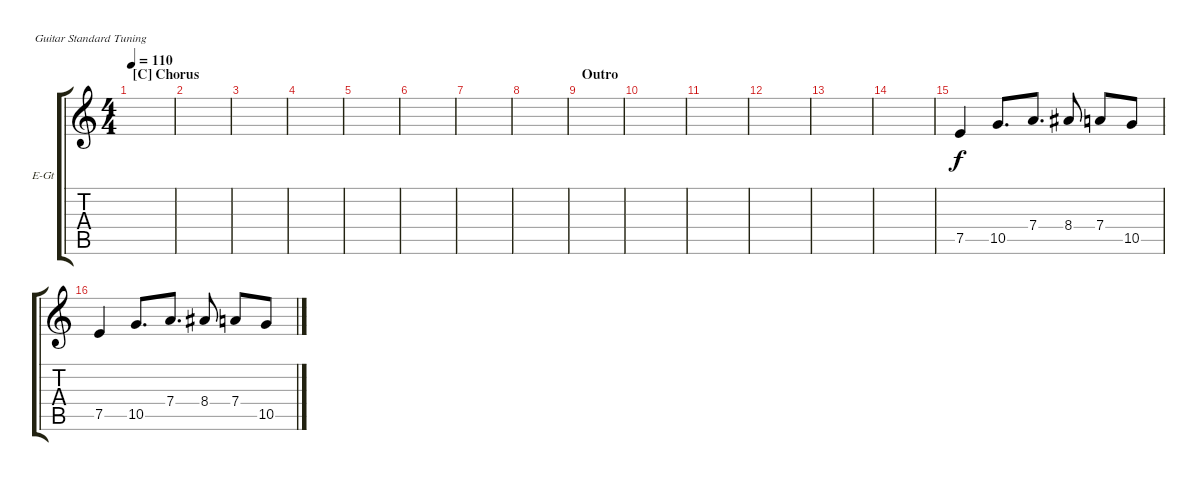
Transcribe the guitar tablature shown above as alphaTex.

\defaultSystemsLayout 4
\bracketExtendMode groupsimilarinstruments
\firstSystemTrackNameOrientation horizontal
\otherSystemsTrackNameOrientation horizontal
\track ("Electric Guitar" "E-Gt") {instrument overdrivenguitar}
\staff {score tabs}
\tuning (E4 B3 G3 D3 A2 E2)
\ts (4 4)
\section ("C" "Chorus ")
\tempo 110
\clef g2
\ks c
|
|
|
|
|
|
|
|
\section ("" "Outro")
|
|
|
|
|
|
7.5.4{dy f} 10.5.8{d} 7.4.8{d} 8.4.8 7.4.8 10.5.8 |
7.5.4 10.5.8{d} 7.4.8{d} 8.4.8 7.4.8 10.5.8
